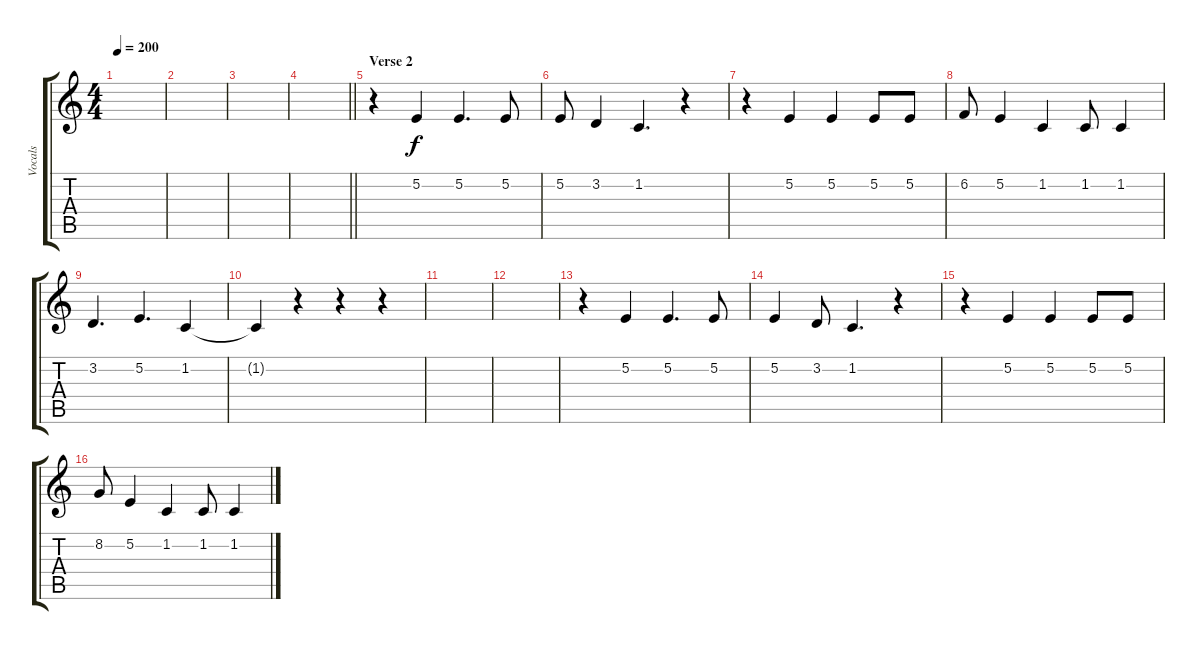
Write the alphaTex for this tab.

\track ("Vocals" "Vocals") {instrument altosax}
\staff {score tabs}
\tuning (E4 B3 G3 D3 A2 E2) {hide}
\ts (4 4)
\tempo 200
\clef g2
\ks c
|
|
|
\barLineRight lightlight
|
\section ("" "Verse 2")
r.4 5.2.4 5.2.4{d} 5.2.8 |
5.2.8 3.2.4 1.2.4{d} r.4 |
r.4 5.2.4 5.2.4 5.2.8 5.2.8 |
6.2.8 5.2.4 1.2.4 1.2.8 1.2.4 |
3.2.4{d} 5.2.4{d} 1.2.4 |
1.2{t}.4 r.4 r.4 r.4 |
|
|
r.4 5.2.4 5.2.4{d} 5.2.8 |
5.2.4 3.2.8 1.2.4{d} r.4 |
r.4 5.2.4 5.2.4 5.2.8 5.2.8 |
8.2.8 5.2.4 1.2.4 1.2.8 1.2.4
